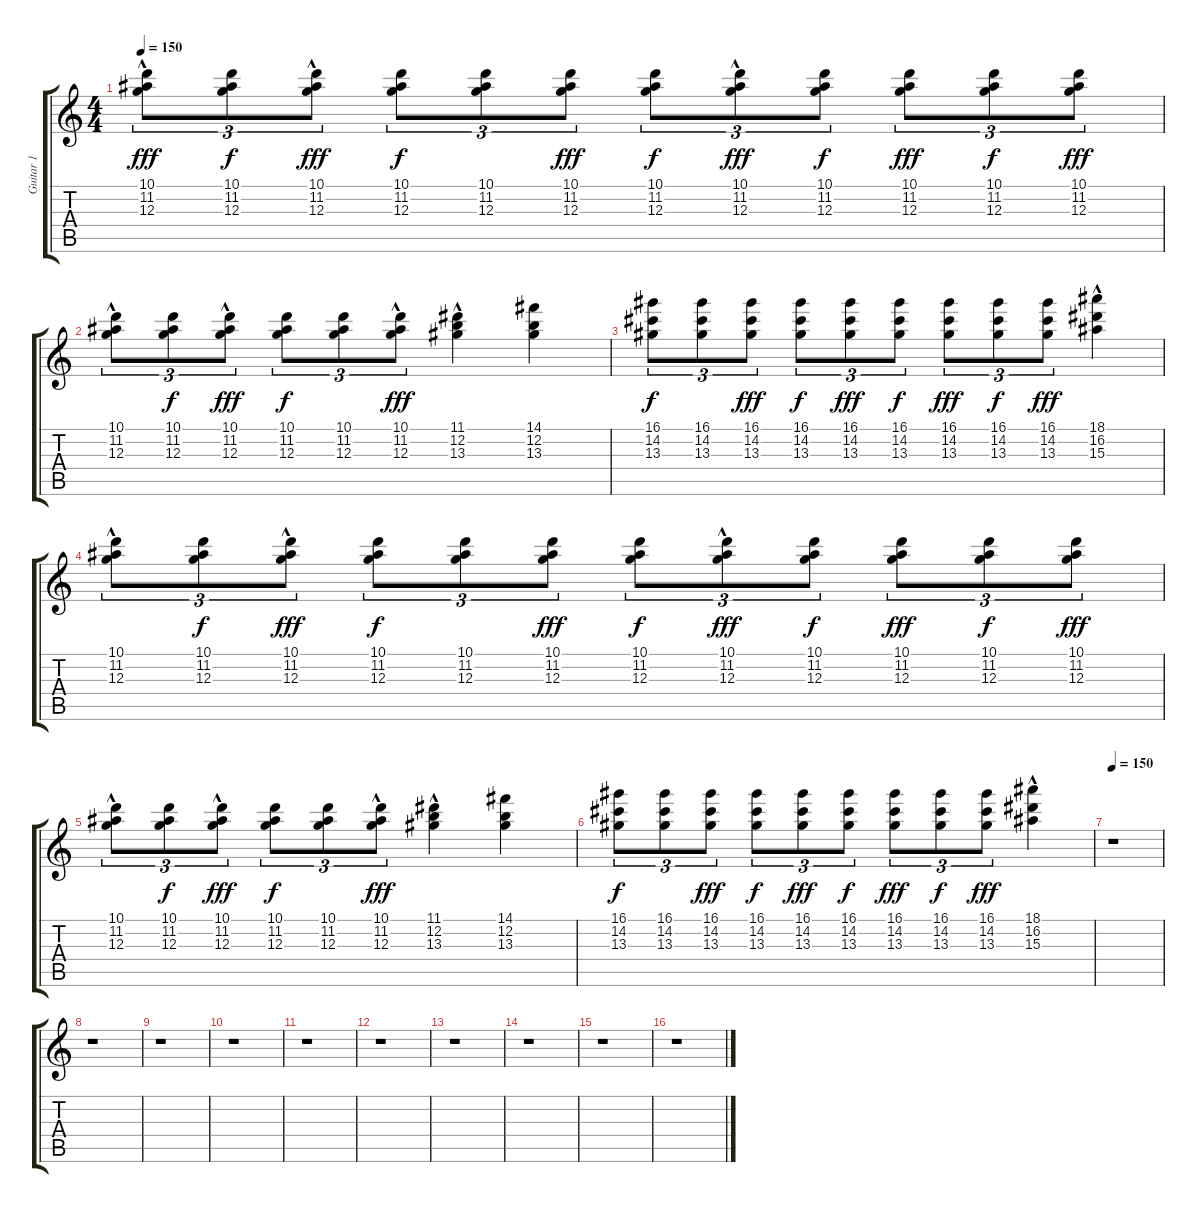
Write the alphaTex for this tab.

\track ("Guitar 1" "Guitar 1") {instrument distortionguitar}
\staff {score tabs}
\tuning (E4 B3 G3 D3 A2 E2) {hide}
\ts (4 4)
\tempo 150
\clef g2
\ks c
(10.1 11.2 12.3{hac}).8{tu (3 2) dy fff} (10.1 11.2 12.3).8{tu (3 2) dy f} (10.1 11.2 12.3{hac}).8{tu (3 2) dy fff} (10.1 11.2 12.3).8{tu (3 2) dy f} (10.1 11.2 12.3).8{tu (3 2)} (10.1 11.2 12.3).8{tu (3 2) dy fff} (10.1 11.2 12.3).8{tu (3 2) dy f} (10.1 11.2 12.3{hac}).8{tu (3 2) dy fff} (10.1 11.2 12.3).8{tu (3 2) dy f} (10.1 11.2 12.3).8{tu (3 2) dy fff} (10.1 11.2 12.3).8{tu (3 2) dy f} (10.1 11.2 12.3).8{tu (3 2) dy fff} |
(10.1 11.2 12.3{hac}).8{tu (3 2)} (10.1 11.2 12.3).8{tu (3 2) dy f} (10.1 11.2 12.3{hac}).8{tu (3 2) dy fff} (10.1 11.2 12.3).8{tu (3 2) dy f} (10.1 11.2 12.3).8{tu (3 2)} (10.1 11.2 12.3{hac}).8{tu (3 2) dy fff} (11.1 12.2 13.3{hac}).4 (14.1 12.2 13.3).4 |
(16.1 14.2 13.3).8{tu (3 2) dy f} (16.1 14.2 13.3).8{tu (3 2)} (16.1 14.2 13.3).8{tu (3 2) dy fff} (16.1 14.2 13.3).8{tu (3 2) dy f} (16.1 14.2 13.3).8{tu (3 2) dy fff} (16.1 14.2 13.3).8{tu (3 2) dy f} (16.1 14.2 13.3).8{tu (3 2) dy fff} (16.1 14.2 13.3).8{tu (3 2) dy f} (16.1 14.2 13.3).8{tu (3 2) dy fff} (18.1{hac} 16.2 15.3{hac}).4 |
(10.1 11.2 12.3{hac}).8{tu (3 2)} (10.1 11.2 12.3).8{tu (3 2) dy f} (10.1 11.2 12.3{hac}).8{tu (3 2) dy fff} (10.1 11.2 12.3).8{tu (3 2) dy f} (10.1 11.2 12.3).8{tu (3 2)} (10.1 11.2 12.3).8{tu (3 2) dy fff} (10.1 11.2 12.3).8{tu (3 2) dy f} (10.1 11.2 12.3{hac}).8{tu (3 2) dy fff} (10.1 11.2 12.3).8{tu (3 2) dy f} (10.1 11.2 12.3).8{tu (3 2) dy fff} (10.1 11.2 12.3).8{tu (3 2) dy f} (10.1 11.2 12.3).8{tu (3 2) dy fff} |
(10.1 11.2 12.3{hac}).8{tu (3 2)} (10.1 11.2 12.3).8{tu (3 2) dy f} (10.1 11.2 12.3{hac}).8{tu (3 2) dy fff} (10.1 11.2 12.3).8{tu (3 2) dy f} (10.1 11.2 12.3).8{tu (3 2)} (10.1 11.2 12.3{hac}).8{tu (3 2) dy fff} (11.1 12.2 13.3{hac}).4 (14.1 12.2 13.3).4 |
(16.1 14.2 13.3).8{tu (3 2) dy f} (16.1 14.2 13.3).8{tu (3 2)} (16.1 14.2 13.3).8{tu (3 2) dy fff} (16.1 14.2 13.3).8{tu (3 2) dy f} (16.1 14.2 13.3).8{tu (3 2) dy fff} (16.1 14.2 13.3).8{tu (3 2) dy f} (16.1 14.2 13.3).8{tu (3 2) dy fff} (16.1 14.2 13.3).8{tu (3 2) dy f} (16.1 14.2 13.3).8{tu (3 2) dy fff} (18.1{hac} 16.2 15.3{hac}).4 |
\tempo 150
r.1 |
r.1 |
r.1 |
r.1 |
r.1 |
r.1 |
r.1 |
r.1 |
r.1 |
r.1
